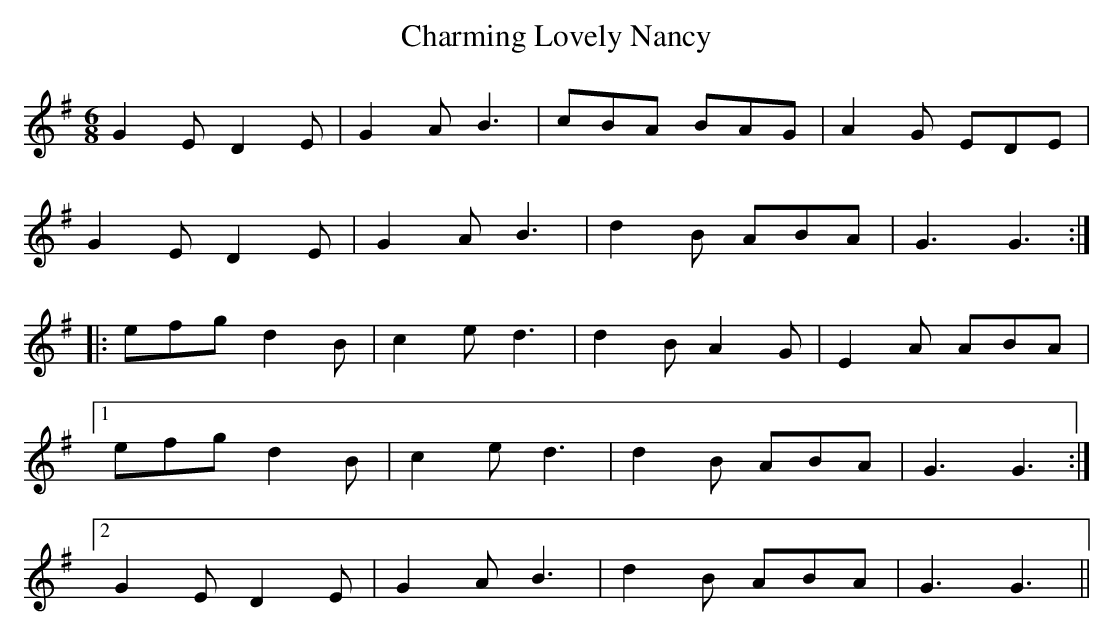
X:1
T:Charming Lovely Nancy
M:6/8
L:1/8
K:G
G2E D2E | G2A B3 | cBA BAG | A2G EDE |
G2E D2E | G2A B3 | d2B ABA | G3 G3 :|
|: efg d2B | c2e d3 | d2B A2G | E2A ABA |
[1 efg d2B | c2e d3 | d2B ABA | G3 G3 :|
[2 G2E D2E | G2A B3 | d2B ABA | G3 G3 ||
